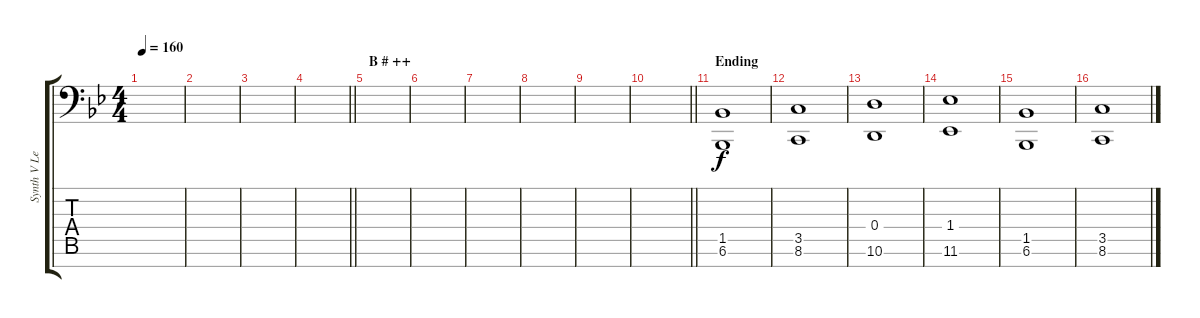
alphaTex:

\track ("Synth V Left (Kotobuki Tsumugi)" "Synth V Le") {instrument stringensemble1}
\staff {score tabs}
\tuning (E4 B3 G3 D3 A2 E1 E0) {hide}
\ts (4 4)
\tempo 160
\clef f4
\ks bb
|
|
|
\barLineRight lightlight
|
\section ("" "B # ++")
|
|
|
|
|
\barLineRight lightlight
|
\section ("" "Ending")
(1.5 6.6).1 |
(3.5 8.6).1 |
(0.4 10.6).1 |
(1.4 11.6).1 |
(1.5 6.6).1 |
(3.5 8.6).1
